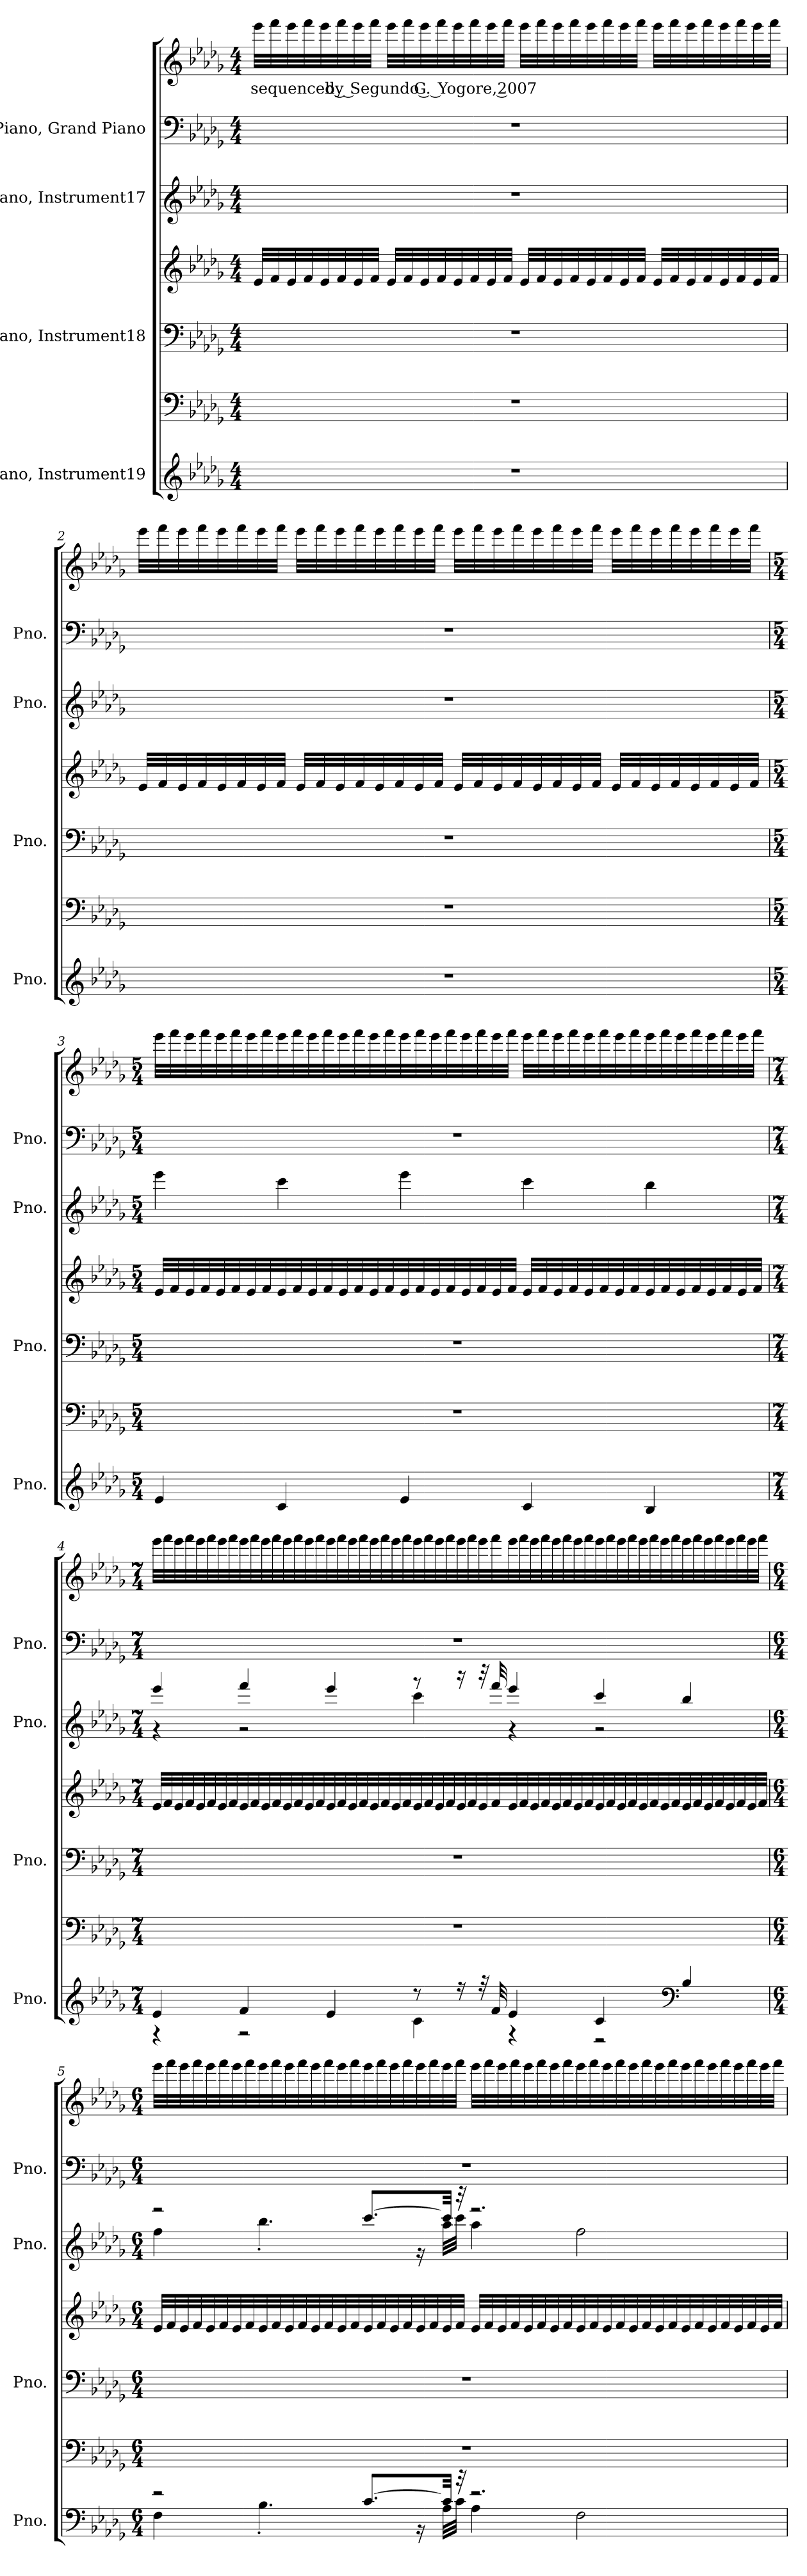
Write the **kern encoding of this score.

**kern	**kern	**kern	**kern	**kern	**kern	**kern	**text
*part4	*part4	*part3	*part3	*part2	*part1	*part1	*part1
*staff7	*staff6	*staff5	*staff4	*staff3	*staff2	*staff1	*staff1
*I"Piano, Instrument19	*	*I"Piano, Instrument18	*	*I"Piano, Instrument17	*I"Piano, Grand Piano	*	*
*I'Pno.	*	*I'Pno.	*	*I'Pno.	*I'Pno.	*	*
*clefG2	*clefF4	*clefF4	*clefG2	*clefG2	*clefF4	*clefG2	*
*k[b-e-a-d-g-]	*k[b-e-a-d-g-]	*k[b-e-a-d-g-]	*k[b-e-a-d-g-]	*k[b-e-a-d-g-]	*k[b-e-a-d-g-]	*k[b-e-a-d-g-]	*
*M4/4	*M4/4	*M4/4	*M4/4	*M4/4	*M4/4	*M4/4	*
*MM108	*MM108	*MM108	*MM108	*MM108	*MM108	*MM108	*
=1	=1	=1	=1	=1	=1	=1	=1
!	!	!	!	!	!	!	!LO:LY:b
1r	1r	1r	32e-/LLL	1r	1r	32eee-\LLL	sequenced by Segundo G. Yogore, 2007
.	.	.	32f/	.	.	32fff\	.
.	.	.	32e-/	.	.	32eee-\	.
.	.	.	32f/	.	.	32fff\	.
.	.	.	32e-/	.	.	32eee-\	.
.	.	.	32f/	.	.	32fff\	.
.	.	.	32e-/	.	.	32eee-\	.
.	.	.	32f/JJJ	.	.	32fff\JJJ	.
.	.	.	32e-/LLL	.	.	32eee-\LLL	.
.	.	.	32f/	.	.	32fff\	.
.	.	.	32e-/	.	.	32eee-\	.
.	.	.	32f/	.	.	32fff\	.
.	.	.	32e-/	.	.	32eee-\	.
.	.	.	32f/	.	.	32fff\	.
.	.	.	32e-/	.	.	32eee-\	.
.	.	.	32f/JJJ	.	.	32fff\JJJ	.
.	.	.	32e-/LLL	.	.	32eee-\LLL	.
.	.	.	32f/	.	.	32fff\	.
.	.	.	32e-/	.	.	32eee-\	.
.	.	.	32f/	.	.	32fff\	.
.	.	.	32e-/	.	.	32eee-\	.
.	.	.	32f/	.	.	32fff\	.
.	.	.	32e-/	.	.	32eee-\	.
.	.	.	32f/JJJ	.	.	32fff\JJJ	.
.	.	.	32e-/LLL	.	.	32eee-\LLL	.
.	.	.	32f/	.	.	32fff\	.
.	.	.	32e-/	.	.	32eee-\	.
.	.	.	32f/	.	.	32fff\	.
.	.	.	32e-/	.	.	32eee-\	.
.	.	.	32f/	.	.	32fff\	.
.	.	.	32e-/	.	.	32eee-\	.
.	.	.	32f/JJJ	.	.	32fff\JJJ	.
!!LO:PB:g=z
=2	=2	=2	=2	=2	=2	=2	=2
1r	1r	1r	32e-/LLL	1r	1r	32eee-\LLL	.
.	.	.	32f/	.	.	32fff\	.
.	.	.	32e-/	.	.	32eee-\	.
.	.	.	32f/	.	.	32fff\	.
.	.	.	32e-/	.	.	32eee-\	.
.	.	.	32f/	.	.	32fff\	.
.	.	.	32e-/	.	.	32eee-\	.
.	.	.	32f/JJJ	.	.	32fff\JJJ	.
.	.	.	32e-/LLL	.	.	32eee-\LLL	.
.	.	.	32f/	.	.	32fff\	.
.	.	.	32e-/	.	.	32eee-\	.
.	.	.	32f/	.	.	32fff\	.
.	.	.	32e-/	.	.	32eee-\	.
.	.	.	32f/	.	.	32fff\	.
.	.	.	32e-/	.	.	32eee-\	.
.	.	.	32f/JJJ	.	.	32fff\JJJ	.
.	.	.	32e-/LLL	.	.	32eee-\LLL	.
.	.	.	32f/	.	.	32fff\	.
.	.	.	32e-/	.	.	32eee-\	.
.	.	.	32f/	.	.	32fff\	.
.	.	.	32e-/	.	.	32eee-\	.
.	.	.	32f/	.	.	32fff\	.
.	.	.	32e-/	.	.	32eee-\	.
.	.	.	32f/JJJ	.	.	32fff\JJJ	.
.	.	.	32e-/LLL	.	.	32eee-\LLL	.
.	.	.	32f/	.	.	32fff\	.
.	.	.	32e-/	.	.	32eee-\	.
.	.	.	32f/	.	.	32fff\	.
.	.	.	32e-/	.	.	32eee-\	.
.	.	.	32f/	.	.	32fff\	.
.	.	.	32e-/	.	.	32eee-\	.
.	.	.	32f/JJJ	.	.	32fff\JJJ	.
!!LO:PB:g=z
=3	=3	=3	=3	=3	=3	=3	=3
*M5/4	*M5/4	*M5/4	*M5/4	*M5/4	*M5/4	*M5/4	*
4e-/	4%5r	4%5r	32e-/LLL	4eee-\	4%5r	32eee-\LLL	.
.	.	.	32f/	.	.	32fff\	.
.	.	.	32e-/	.	.	32eee-\	.
.	.	.	32f/	.	.	32fff\	.
.	.	.	32e-/	.	.	32eee-\	.
.	.	.	32f/	.	.	32fff\	.
.	.	.	32e-/	.	.	32eee-\	.
.	.	.	32f/	.	.	32fff\	.
4c/	.	.	32e-/	4ccc\	.	32eee-\	.
.	.	.	32f/	.	.	32fff\	.
.	.	.	32e-/	.	.	32eee-\	.
.	.	.	32f/	.	.	32fff\	.
.	.	.	32e-/	.	.	32eee-\	.
.	.	.	32f/	.	.	32fff\	.
.	.	.	32e-/	.	.	32eee-\	.
.	.	.	32f/	.	.	32fff\	.
4e-/	.	.	32e-/	4eee-\	.	32eee-\	.
.	.	.	32f/	.	.	32fff\	.
.	.	.	32e-/	.	.	32eee-\	.
.	.	.	32f/	.	.	32fff\	.
.	.	.	32e-/	.	.	32eee-\	.
.	.	.	32f/	.	.	32fff\	.
.	.	.	32e-/	.	.	32eee-\	.
.	.	.	32f/JJJ	.	.	32fff\JJJ	.
4c/	.	.	32e-/LLL	4ccc\	.	32eee-\LLL	.
.	.	.	32f/	.	.	32fff\	.
.	.	.	32e-/	.	.	32eee-\	.
.	.	.	32f/	.	.	32fff\	.
.	.	.	32e-/	.	.	32eee-\	.
.	.	.	32f/	.	.	32fff\	.
.	.	.	32e-/	.	.	32eee-\	.
.	.	.	32f/	.	.	32fff\	.
4B-/	.	.	32e-/	4bb-\	.	32eee-\	.
.	.	.	32f/	.	.	32fff\	.
.	.	.	32e-/	.	.	32eee-\	.
.	.	.	32f/	.	.	32fff\	.
.	.	.	32e-/	.	.	32eee-\	.
.	.	.	32f/	.	.	32fff\	.
.	.	.	32e-/	.	.	32eee-\	.
.	.	.	32f/JJJ	.	.	32fff\JJJ	.
!!LO:PB:g=z
=4	=4	=4	=4	=4	=4	=4	=4
*M7/4	*M7/4	*M7/4	*M7/4	*M7/4	*M7/4	*M7/4	*
*^	*	*	*	*^	*	*	*
4e-/	4r	1..r	1..r	32e-/LLL	4eee-/	4r	1..r	32eee-\LLL	.
.	.	.	.	32f/	.	.	.	32fff\	.
.	.	.	.	32e-/	.	.	.	32eee-\	.
.	.	.	.	32f/	.	.	.	32fff\	.
.	.	.	.	32e-/	.	.	.	32eee-\	.
.	.	.	.	32f/	.	.	.	32fff\	.
.	.	.	.	32e-/	.	.	.	32eee-\	.
.	.	.	.	32f/	.	.	.	32fff\	.
4f/	2r	.	.	32e-/	4fff/	2r	.	32eee-\	.
.	.	.	.	32f/	.	.	.	32fff\	.
.	.	.	.	32e-/	.	.	.	32eee-\	.
.	.	.	.	32f/	.	.	.	32fff\	.
.	.	.	.	32e-/	.	.	.	32eee-\	.
.	.	.	.	32f/	.	.	.	32fff\	.
.	.	.	.	32e-/	.	.	.	32eee-\	.
.	.	.	.	32f/	.	.	.	32fff\	.
4e-/	.	.	.	32e-/	4eee-/	.	.	32eee-\	.
.	.	.	.	32f/	.	.	.	32fff\	.
.	.	.	.	32e-/	.	.	.	32eee-\	.
.	.	.	.	32f/	.	.	.	32fff\	.
.	.	.	.	32e-/	.	.	.	32eee-\	.
.	.	.	.	32f/	.	.	.	32fff\	.
.	.	.	.	32e-/	.	.	.	32eee-\	.
.	.	.	.	32f/	.	.	.	32fff\	.
8r	4c\	.	.	32e-/	8r	4ccc\	.	32eee-\	.
.	.	.	.	32f/	.	.	.	32fff\	.
.	.	.	.	32e-/	.	.	.	32eee-\	.
.	.	.	.	32f/	.	.	.	32fff\	.
16r	.	.	.	32e-/	16r	.	.	32eee-\	.
.	.	.	.	32f/	.	.	.	32fff\	.
32r	.	.	.	32e-/	32r	.	.	32eee-\	.
32f/	.	.	.	32f/	32fff/	.	.	32fff\	.
4e-/	4r	.	.	32e-/	4eee-/	4r	.	32eee-\	.
.	.	.	.	32f/	.	.	.	32fff\	.
.	.	.	.	32e-/	.	.	.	32eee-\	.
.	.	.	.	32f/	.	.	.	32fff\	.
.	.	.	.	32e-/	.	.	.	32eee-\	.
.	.	.	.	32f/	.	.	.	32fff\	.
.	.	.	.	32e-/	.	.	.	32eee-\	.
.	.	.	.	32f/	.	.	.	32fff\	.
4c/	2r	.	.	32e-/	4ccc/	2r	.	32eee-\	.
.	.	.	.	32f/	.	.	.	32fff\	.
.	.	.	.	32e-/	.	.	.	32eee-\	.
.	.	.	.	32f/	.	.	.	32fff\	.
.	.	.	.	32e-/	.	.	.	32eee-\	.
.	.	.	.	32f/	.	.	.	32fff\	.
.	.	.	.	32e-/	.	.	.	32eee-\	.
.	.	.	.	32f/	.	.	.	32fff\	.
*clefF4	*	*	*	*	*	*	*	*	*
4B-/	.	.	.	32e-/	4bb-/	.	.	32eee-\	.
.	.	.	.	32f/	.	.	.	32fff\	.
.	.	.	.	32e-/	.	.	.	32eee-\	.
.	.	.	.	32f/	.	.	.	32fff\	.
.	.	.	.	32e-/	.	.	.	32eee-\	.
.	.	.	.	32f/	.	.	.	32fff\	.
.	.	.	.	32e-/	.	.	.	32eee-\	.
.	.	.	.	32f/JJJ	.	.	.	32fff\JJJ	.
!!LO:PB:g=z
=5	=5	=5	=5	=5	=5	=5	=5	=5	=5
*M6/4	*	*M6/4	*M6/4	*M6/4	*M6/4	*	*M6/4	*M6/4	*
2r	4F\	1.r	1.r	32e-/LLL	2r	4ff\	1.r	32eee-\LLL	.
.	.	.	.	32f/	.	.	.	32fff\	.
.	.	.	.	32e-/	.	.	.	32eee-\	.
.	.	.	.	32f/	.	.	.	32fff\	.
.	.	.	.	32e-/	.	.	.	32eee-\	.
.	.	.	.	32f/	.	.	.	32fff\	.
.	.	.	.	32e-/	.	.	.	32eee-\	.
.	.	.	.	32f/	.	.	.	32fff\	.
.	4.B-'\	.	.	32e-/	.	4.bb-'\	.	32eee-\	.
.	.	.	.	32f/	.	.	.	32fff\	.
.	.	.	.	32e-/	.	.	.	32eee-\	.
.	.	.	.	32f/	.	.	.	32fff\	.
.	.	.	.	32e-/	.	.	.	32eee-\	.
.	.	.	.	32f/	.	.	.	32fff\	.
.	.	.	.	32e-/	.	.	.	32eee-\	.
.	.	.	.	32f/	.	.	.	32fff\	.
[8.c/L	.	.	.	32e-/	[8.ccc/L	.	.	32eee-\	.
.	.	.	.	32f/	.	.	.	32fff\	.
.	.	.	.	32e-/	.	.	.	32eee-\	.
.	.	.	.	32f/	.	.	.	32fff\	.
.	16r	.	.	32e-/	.	16r	.	32eee-\	.
.	.	.	.	32f/	.	.	.	32fff\	.
32c/Jkk]	32A-\LLL	.	.	32e-/	32ccc/Jkk]	32aa-\LLL	.	32eee-\	.
32r	32c\JJJ	.	.	32f/JJJ	32r	32ccc\JJJ	.	32fff\JJJ	.
2.r	4A-\	.	.	32e-/LLL	2.r	4aa-\	.	32eee-\LLL	.
.	.	.	.	32f/	.	.	.	32fff\	.
.	.	.	.	32e-/	.	.	.	32eee-\	.
.	.	.	.	32f/	.	.	.	32fff\	.
.	.	.	.	32e-/	.	.	.	32eee-\	.
.	.	.	.	32f/	.	.	.	32fff\	.
.	.	.	.	32e-/	.	.	.	32eee-\	.
.	.	.	.	32f/	.	.	.	32fff\	.
.	2F\	.	.	32e-/	.	2ff\	.	32eee-\	.
.	.	.	.	32f/	.	.	.	32fff\	.
.	.	.	.	32e-/	.	.	.	32eee-\	.
.	.	.	.	32f/	.	.	.	32fff\	.
.	.	.	.	32e-/	.	.	.	32eee-\	.
.	.	.	.	32f/	.	.	.	32fff\	.
.	.	.	.	32e-/	.	.	.	32eee-\	.
.	.	.	.	32f/	.	.	.	32fff\	.
.	.	.	.	32e-/	.	.	.	32eee-\	.
.	.	.	.	32f/	.	.	.	32fff\	.
.	.	.	.	32e-/	.	.	.	32eee-\	.
.	.	.	.	32f/	.	.	.	32fff\	.
.	.	.	.	32e-/	.	.	.	32eee-\	.
.	.	.	.	32f/	.	.	.	32fff\	.
.	.	.	.	32e-/	.	.	.	32eee-\	.
.	.	.	.	32f/JJJ	.	.	.	32fff\JJJ	.
*v	*v	*	*	*	*v	*v	*	*	*
=	=	=	=	=	=	=	=
*-	*-	*-	*-	*-	*-	*-	*-
